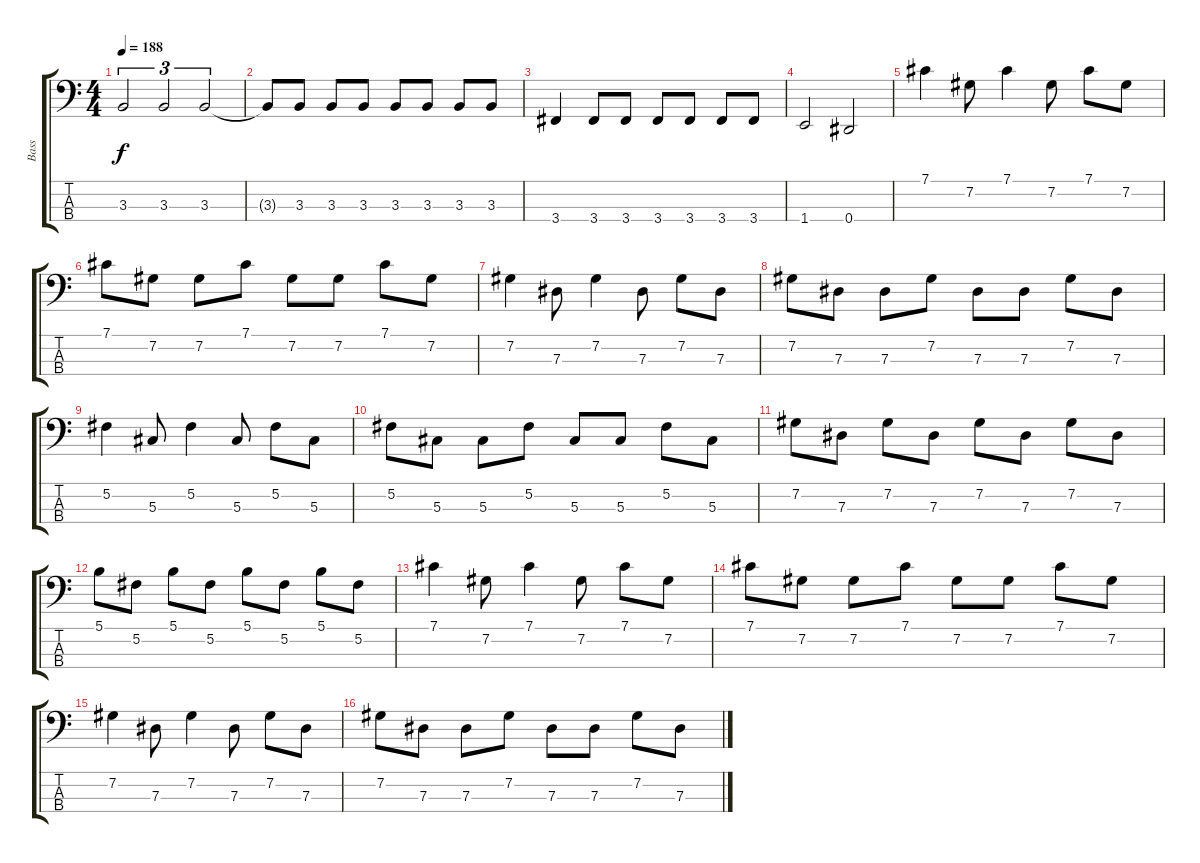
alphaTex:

\track ("Bass" "Bass") {instrument electricbassfinger}
\staff {score tabs}
\tuning (Gb2 Db2 Ab1 Eb1) {hide}
\ts (4 4)
\tempo 188
\clef f4
\ks c
3.3.2{tu (3 2) dy f} 3.3.2{tu (3 2)} 3.3.2{tu (3 2)} |
3.3{t}.8 3.3.8 3.3.8 3.3.8 3.3.8 3.3.8 3.3.8 3.3.8 |
3.4.4 3.4.8 3.4.8 3.4.8 3.4.8 3.4.8 3.4.8 |
1.4.2 0.4.2 |
7.1.4 7.2.8 7.1.4 7.2.8 7.1.8 7.2.8 |
7.1.8 7.2.8 7.2.8 7.1.8 7.2.8 7.2.8 7.1.8 7.2.8 |
7.2.4 7.3.8 7.2.4 7.3.8 7.2.8 7.3.8 |
7.2.8 7.3.8 7.3.8 7.2.8 7.3.8 7.3.8 7.2.8 7.3.8 |
5.2.4 5.3.8 5.2.4 5.3.8 5.2.8 5.3.8 |
5.2.8 5.3.8 5.3.8 5.2.8 5.3.8 5.3.8 5.2.8 5.3.8 |
7.2.8 7.3.8 7.2.8 7.3.8 7.2.8 7.3.8 7.2.8 7.3.8 |
5.1.8 5.2.8 5.1.8 5.2.8 5.1.8 5.2.8 5.1.8 5.2.8 |
7.1.4 7.2.8 7.1.4 7.2.8 7.1.8 7.2.8 |
7.1.8 7.2.8 7.2.8 7.1.8 7.2.8 7.2.8 7.1.8 7.2.8 |
7.2.4 7.3.8 7.2.4 7.3.8 7.2.8 7.3.8 |
7.2.8 7.3.8 7.3.8 7.2.8 7.3.8 7.3.8 7.2.8 7.3.8
